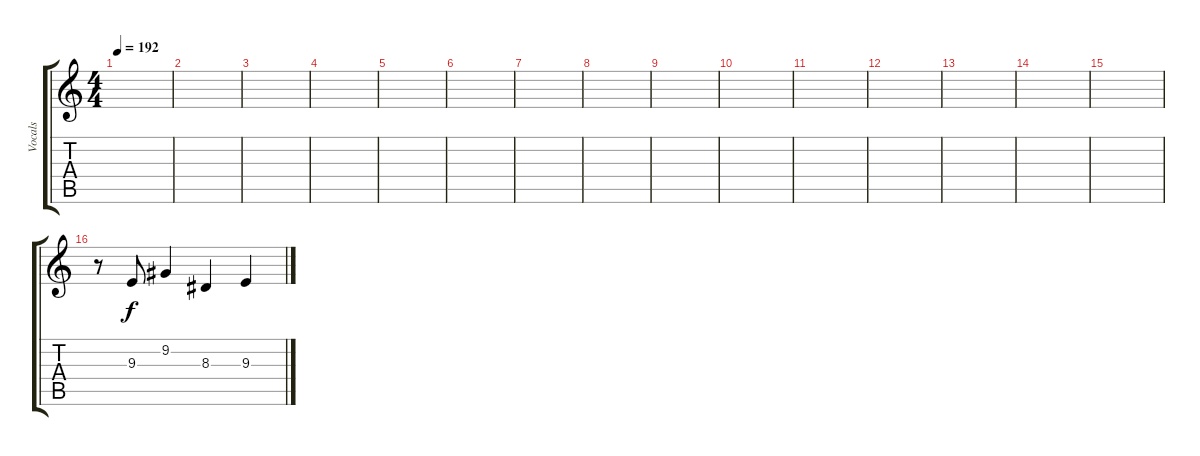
\track ("Vocals" "Vocals") {instrument lead2sawtooth}
\staff {score tabs}
\tuning (E4 B3 G3 D3 A2 E2) {hide}
\ts (4 4)
\tempo 192
\clef g2
\ks c
|
|
|
|
|
|
|
|
|
|
|
|
|
|
|
r.8 9.3.8 9.2.4 8.3.4 9.3.4
